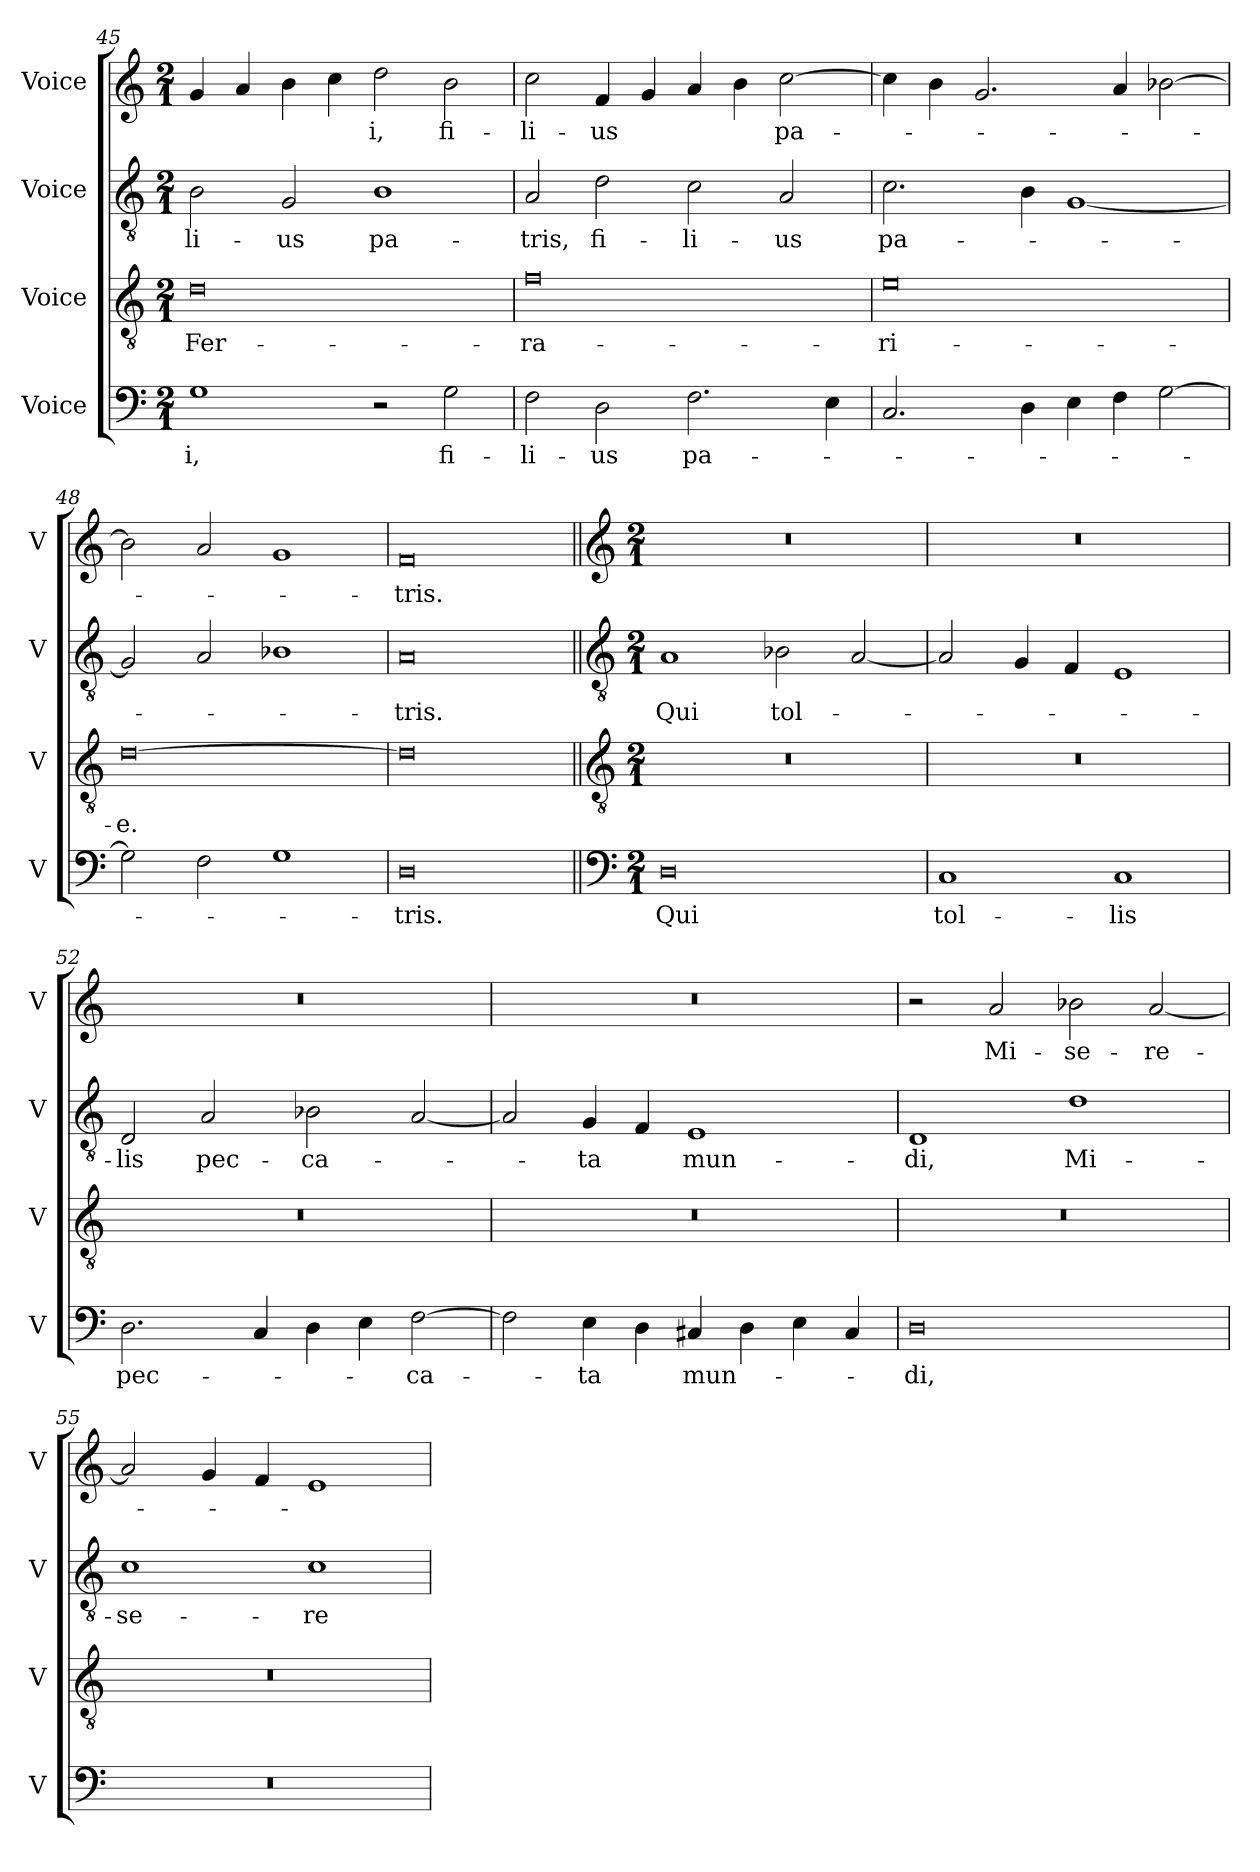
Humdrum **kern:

**kern	**text	**kern	**text	**kern	**text	**kern	**text
*part4	*part4	*part3	*part3	*part2	*part2	*part1	*part1
*staff4	*staff4	*staff3	*staff3	*staff2	*staff2	*staff1	*staff1
*I"Voice	*	*I"Voice	*	*I"Voice	*	*I"Voice	*
*I'V	*	*I'V	*	*I'V	*	*I'V	*
*clefF4	*	*clefGv2	*	*clefGv2	*	*clefG2	*
*k[]	*	*k[]	*	*k[]	*	*k[]	*
*M2/1	*	*M2/1	*	*M2/1	*	*M2/1	*
=45	=45	=45	=45	=45	=45	=45	=45
!	!LO:LY:b	!	!LO:LY:b	!	!LO:LY:b	!	!
1G	-i,	0d	Fer-	2B\	-li-	4g/	.
.	.	.	.	.	.	4a/	.
!	!	!	!	!	!LO:LY:b	!	!
.	.	.	.	2G/	-us	4b\	.
.	.	.	.	.	.	4cc\	.
!	!	!	!	!	!LO:LY:b	!	!LO:LY:b
2r	.	.	.	1B	pa-	2dd\	-i,
!	!LO:LY:b	!	!	!	!	!	!LO:LY:b
2G\	fi-	.	.	.	.	2b\	fi-
=46	=46	=46	=46	=46	=46	=46	=46
!	!LO:LY:b	!	!LO:LY:b	!	!LO:LY:b	!	!LO:LY:b
2F\	-li-	0f	-ra-	2A/	-tris,	2cc\	-li-
!	!LO:LY:b	!	!	!	!LO:LY:b	!	!LO:LY:b
2D\	-us	.	.	2d\	fi-	4f/	-us
.	.	.	.	.	.	4g/	.
!	!LO:LY:b	!	!	!	!LO:LY:b	!	!
2.F\	pa-	.	.	2c\	-li-	4a/	.
.	.	.	.	.	.	4b\	.
!	!	!	!	!	!LO:LY:b	!	!LO:LY:b
.	.	.	.	2A/	-us	[2cc\	pa-
4E\	.	.	.	.	.	.	.
!!LO:PB:g=z
=47	=47	=47	=47	=47	=47	=47	=47
!	!	!	!LO:LY:b	!	!LO:LY:b	!	!
2.C/	.	0e	-ri-	2.c\	pa-	4cc\]	.
.	.	.	.	.	.	4b\	.
.	.	.	.	.	.	2.g/	.
4D\	.	.	.	4B\	.	.	.
4E\	.	.	.	[1G	.	.	.
4F\	.	.	.	.	.	4a/	.
[2G\	.	.	.	.	.	[2b-X\	.
=48	=48	=48	=48	=48	=48	=48	=48
!	!	!	!LO:LY:b	!	!	!	!
2G\]	.	[0d	-e.	2G/]	.	2b-\]	.
2F\	.	.	.	2A/	.	2a/	.
1G	.	.	.	1B-X	.	1g	.
=49	=49	=49	=49	=49	=49	=49	=49
!	!LO:LY:b	!	!	!	!LO:LY:b	!	!LO:LY:b
0D	-tris.	0d]	.	0A	-tris.	0f	-tris.
=50||	=50||	=50||	=50||	=50||	=50||	=50||	=50||
*clefF4	*	*clefGv2	*	*clefGv2	*	*clefG2	*
*M2/1	*	*M2/1	*	*M2/1	*	*M2/1	*
!	!LO:LY:b	!	!	!	!LO:LY:b	!	!
0D	Qui	0r	.	1A	Qui	0r	.
!	!	!	!	!	!LO:LY:b	!	!
.	.	.	.	2B-X\	tol-	.	.
.	.	.	.	[2A/	.	.	.
=51	=51	=51	=51	=51	=51	=51	=51
!	!LO:LY:b	!	!	!	!	!	!
1C	tol-	0r	.	2A/]	.	0r	.
.	.	.	.	4G/	.	.	.
.	.	.	.	4F/	.	.	.
!	!LO:LY:b	!	!	!	!	!	!
1C	-lis	.	.	1E	.	.	.
=52	=52	=52	=52	=52	=52	=52	=52
!	!LO:LY:b	!	!	!	!LO:LY:b	!	!
2.D\	pec-	0r	.	2D/	-lis	0r	.
!	!	!	!	!	!LO:LY:b	!	!
.	.	.	.	2A/	pec-	.	.
4C/	.	.	.	.	.	.	.
!	!	!	!	!	!LO:LY:b	!	!
4D\	.	.	.	2B-X\	-ca-	.	.
4E\	.	.	.	.	.	.	.
!	!LO:LY:b	!	!	!	!	!	!
[2F\	-ca-	.	.	[2A/	.	.	.
!!LO:LB:g=z
=53	=53	=53	=53	=53	=53	=53	=53
2F\]	.	0r	.	2A/]	.	0r	.
!	!LO:LY:b	!	!	!	!LO:LY:b	!	!
4E\	-ta	.	.	4G/	-ta	.	.
4D\	.	.	.	4F/	.	.	.
!	!LO:LY:b	!	!	!	!LO:LY:b	!	!
4C#X/	mun-	.	.	1E	mun-	.	.
4D\	.	.	.	.	.	.	.
4E\	.	.	.	.	.	.	.
4C#/	.	.	.	.	.	.	.
=54	=54	=54	=54	=54	=54	=54	=54
!	!LO:LY:b	!	!	!	!LO:LY:b	!	!
0D	-di,	0r	.	1D	-di,	2r	.
!	!	!	!	!	!	!	!LO:LY:b
.	.	.	.	.	.	2a/	Mi-
!	!	!	!	!	!LO:LY:b	!	!LO:LY:b
.	.	.	.	1d	Mi-	2b-X\	-se-
!	!	!	!	!	!	!	!LO:LY:b
.	.	.	.	.	.	[2a/	-re-
=55	=55	=55	=55	=55	=55	=55	=55
!	!	!	!	!	!LO:LY:b	!	!
0r	.	0r	.	1c	-se-	2a/]	.
.	.	.	.	.	.	4g/	.
.	.	.	.	.	.	4f/	.
!	!	!	!	!	!LO:LY:b	!	!
.	.	.	.	1c	-re-	1e	.
=	=	=	=	=	=	=	=
*-	*-	*-	*-	*-	*-	*-	*-
